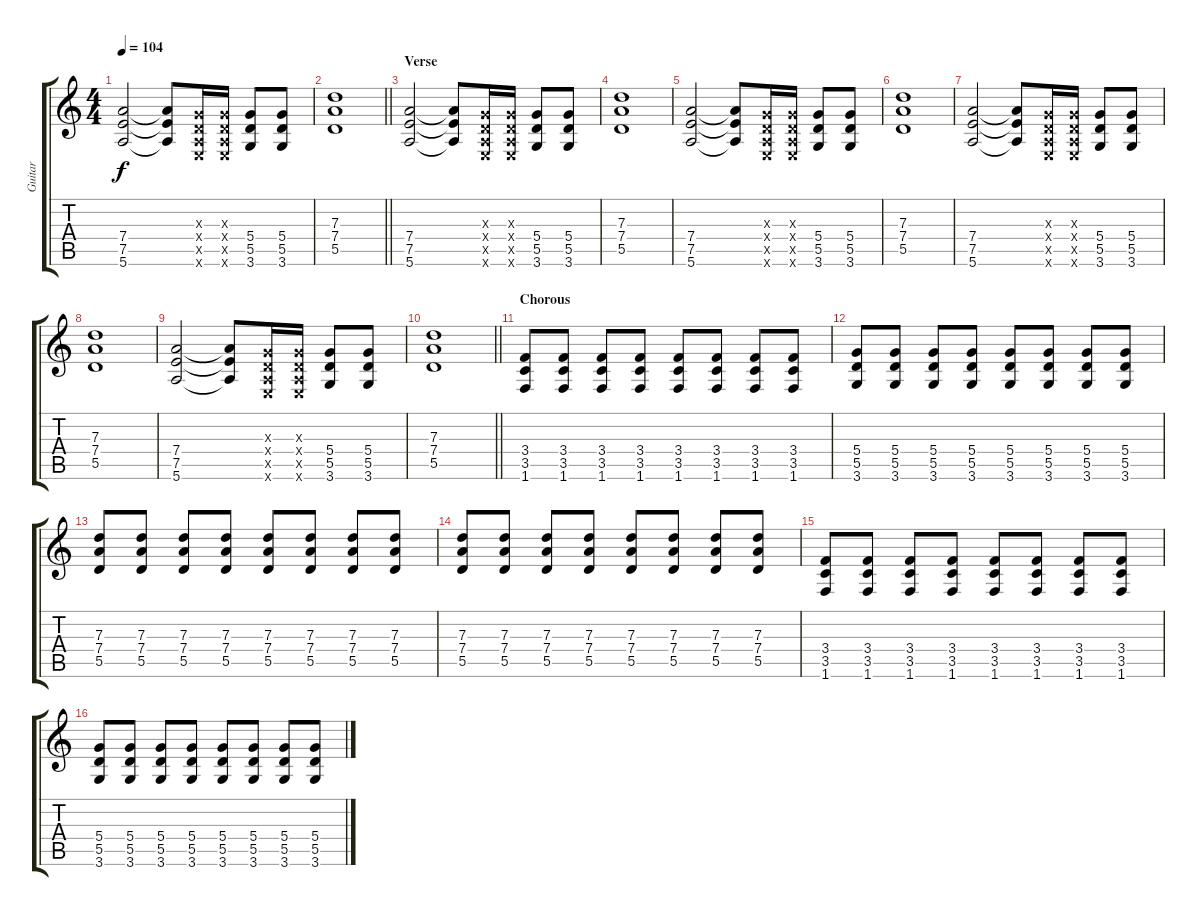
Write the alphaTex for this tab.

\track ("Guitar" "Guitar") {instrument distortionguitar}
\staff {score tabs}
\tuning (E4 B3 G3 D3 A2 E2) {hide}
\ts (4 4)
\tempo 104
\clef g2
\ks c
(7.4 7.5 5.6).2{dy f} (7.4{t} 7.5{t} 5.6{t}).8 (0.3{x} 0.4{x} 0.5{x} 0.6{x}).16 (0.3{x} 0.4{x} 0.5{x} 0.6{x}).16 (5.4 5.5 3.6).8 (5.4 5.5 3.6).8 |
\barLineRight lightlight
(7.3 7.4 5.5).1 |
\section ("" "Verse")
(7.4 7.5 5.6).2 (7.4{t} 7.5{t} 5.6{t}).8 (0.3{x} 0.4{x} 0.5{x} 0.6{x}).16 (0.3{x} 0.4{x} 0.5{x} 0.6{x}).16 (5.4 5.5 3.6).8 (5.4 5.5 3.6).8 |
(7.3 7.4 5.5).1 |
(7.4 7.5 5.6).2 (7.4{t} 7.5{t} 5.6{t}).8 (0.3{x} 0.4{x} 0.5{x} 0.6{x}).16 (0.3{x} 0.4{x} 0.5{x} 0.6{x}).16 (5.4 5.5 3.6).8 (5.4 5.5 3.6).8 |
(7.3 7.4 5.5).1 |
(7.4 7.5 5.6).2 (7.4{t} 7.5{t} 5.6{t}).8 (0.3{x} 0.4{x} 0.5{x} 0.6{x}).16 (0.3{x} 0.4{x} 0.5{x} 0.6{x}).16 (5.4 5.5 3.6).8 (5.4 5.5 3.6).8 |
(7.3 7.4 5.5).1 |
(7.4 7.5 5.6).2 (7.4{t} 7.5{t} 5.6{t}).8 (0.3{x} 0.4{x} 0.5{x} 0.6{x}).16 (0.3{x} 0.4{x} 0.5{x} 0.6{x}).16 (5.4 5.5 3.6).8 (5.4 5.5 3.6).8 |
\barLineRight lightlight
(7.3 7.4 5.5).1 |
\section ("" "Chorous")
(3.4 3.5 1.6).8 (3.4 3.5 1.6).8 (3.4 3.5 1.6).8 (3.4 3.5 1.6).8 (3.4 3.5 1.6).8 (3.4 3.5 1.6).8 (3.4 3.5 1.6).8 (3.4 3.5 1.6).8 |
(5.4 5.5 3.6).8 (5.4 5.5 3.6).8 (5.4 5.5 3.6).8 (5.4 5.5 3.6).8 (5.4 5.5 3.6).8 (5.4 5.5 3.6).8 (5.4 5.5 3.6).8 (5.4 5.5 3.6).8 |
(7.3 7.4 5.5).8 (7.3 7.4 5.5).8 (7.3 7.4 5.5).8 (7.3 7.4 5.5).8 (7.3 7.4 5.5).8 (7.3 7.4 5.5).8 (7.3 7.4 5.5).8 (7.3 7.4 5.5).8 |
(7.3 7.4 5.5).8 (7.3 7.4 5.5).8 (7.3 7.4 5.5).8 (7.3 7.4 5.5).8 (7.3 7.4 5.5).8 (7.3 7.4 5.5).8 (7.3 7.4 5.5).8 (7.3 7.4 5.5).8 |
(3.4 3.5 1.6).8 (3.4 3.5 1.6).8 (3.4 3.5 1.6).8 (3.4 3.5 1.6).8 (3.4 3.5 1.6).8 (3.4 3.5 1.6).8 (3.4 3.5 1.6).8 (3.4 3.5 1.6).8 |
(5.4 5.5 3.6).8 (5.4 5.5 3.6).8 (5.4 5.5 3.6).8 (5.4 5.5 3.6).8 (5.4 5.5 3.6).8 (5.4 5.5 3.6).8 (5.4 5.5 3.6).8 (5.4 5.5 3.6).8
